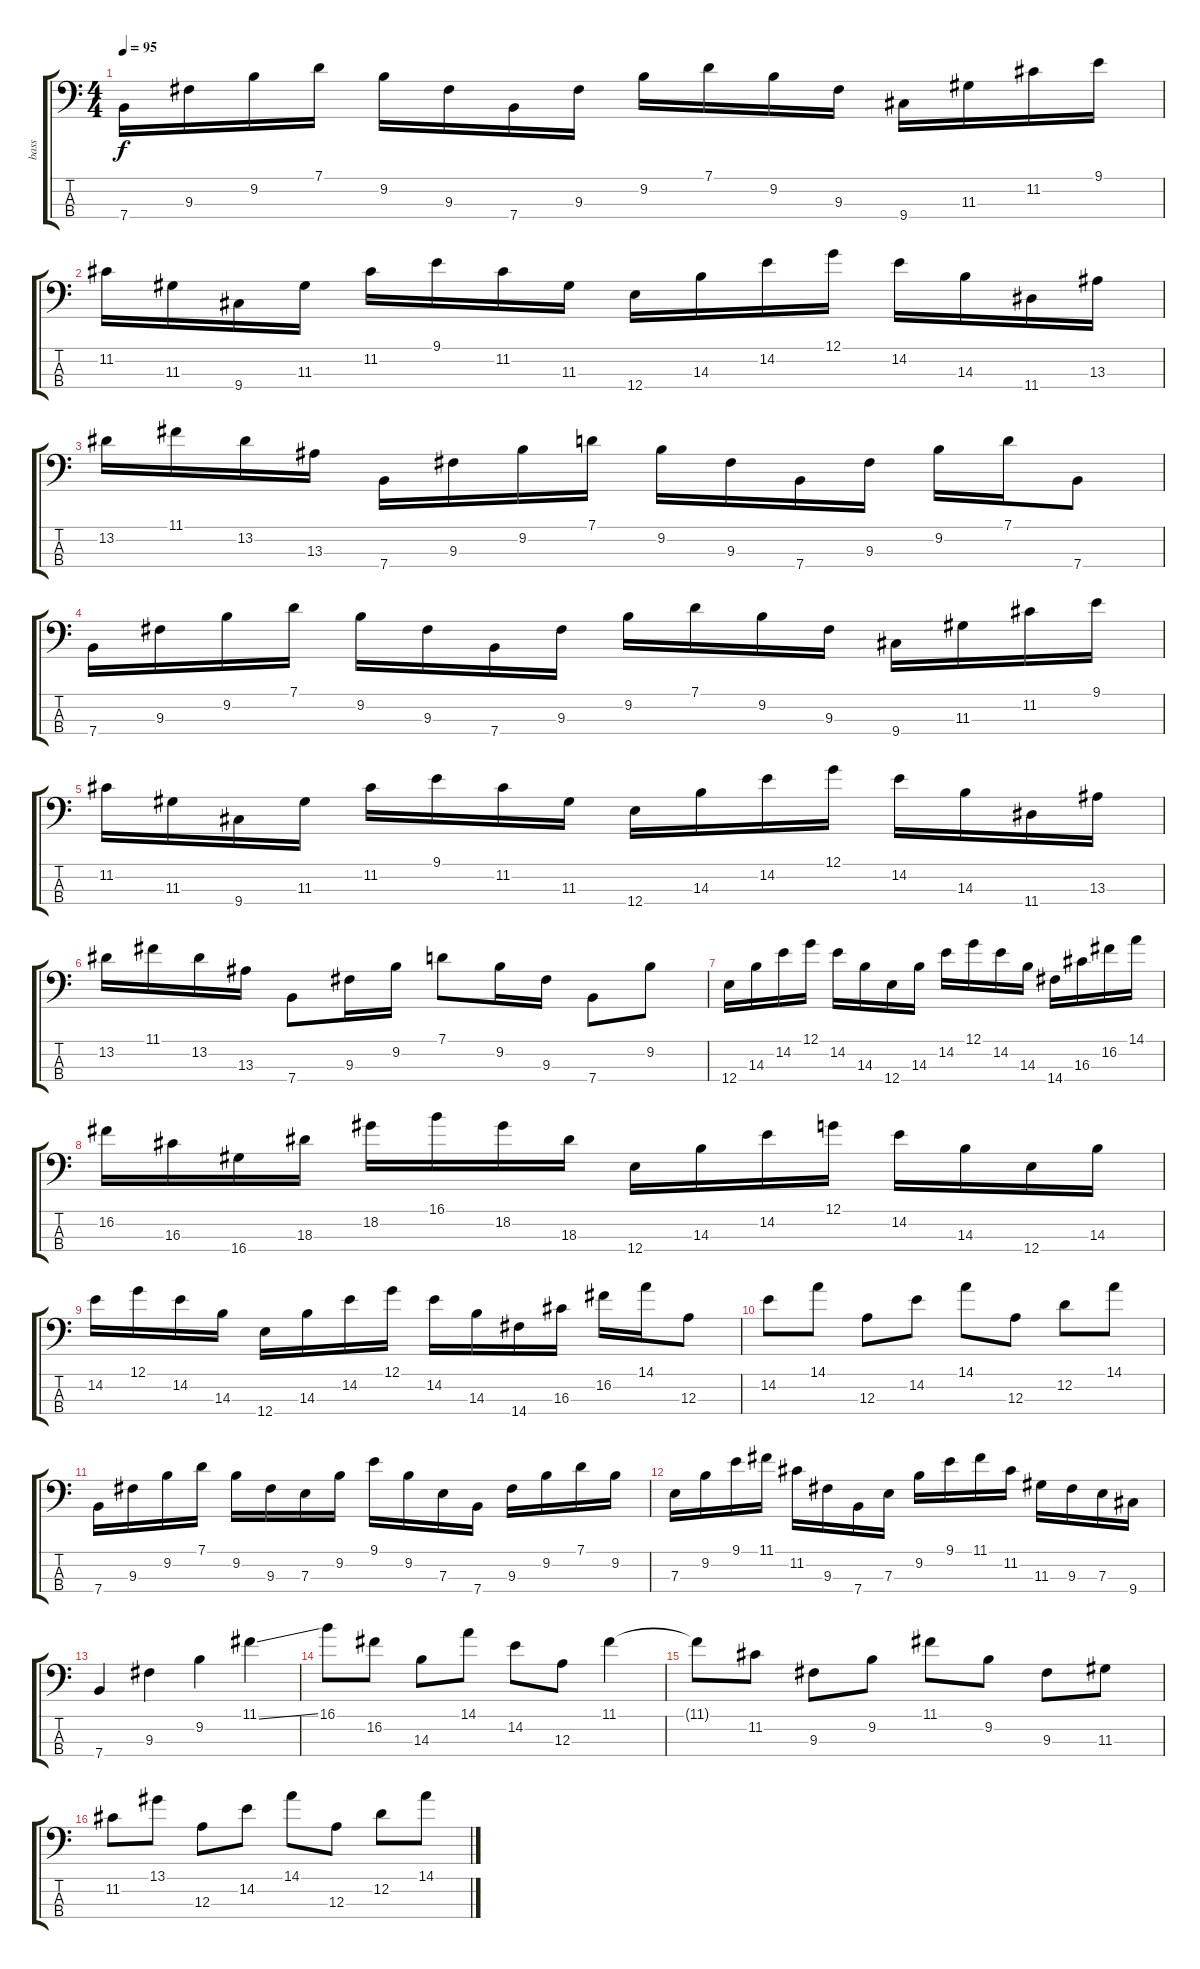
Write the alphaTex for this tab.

\track ("bass" "bass") {instrument electricbassfinger}
\staff {score tabs}
\tuning (G2 D2 A1 E1) {hide}
\ts (4 4)
\tempo 95
\clef f4
\ks c
7.4.16{dy f instrument electricbassfinger} 9.3.16 9.2.16 7.1.16 9.2.16 9.3.16 7.4.16 9.3.16 9.2.16 7.1.16 9.2.16 9.3.16 9.4.16 11.3.16 11.2.16 9.1.16 |
11.2.16 11.3.16 9.4.16 11.3.16 11.2.16 9.1.16 11.2.16 11.3.16 12.4.16 14.3.16 14.2.16 12.1.16 14.2.16 14.3.16 11.4.16 13.3.16 |
13.2.16 11.1.16 13.2.16 13.3.16 7.4.16 9.3.16 9.2.16 7.1.16 9.2.16 9.3.16 7.4.16 9.3.16 9.2.16 7.1.16 7.4.8 |
7.4.16 9.3.16 9.2.16 7.1.16 9.2.16 9.3.16 7.4.16 9.3.16 9.2.16 7.1.16 9.2.16 9.3.16 9.4.16 11.3.16 11.2.16 9.1.16 |
11.2.16 11.3.16 9.4.16 11.3.16 11.2.16 9.1.16 11.2.16 11.3.16 12.4.16 14.3.16 14.2.16 12.1.16 14.2.16 14.3.16 11.4.16 13.3.16 |
13.2.16 11.1.16 13.2.16 13.3.16 7.4.8 9.3.16 9.2.16 7.1.8 9.2.16 9.3.16 7.4.8 9.2.8 |
12.4.16 14.3.16 14.2.16 12.1.16 14.2.16 14.3.16 12.4.16 14.3.16 14.2.16 12.1.16 14.2.16 14.3.16 14.4.16 16.3.16 16.2.16 14.1.16 |
16.2.16 16.3.16 16.4.16 18.3.16 18.2.16 16.1.16 18.2.16 18.3.16 12.4.16 14.3.16 14.2.16 12.1.16 14.2.16 14.3.16 12.4.16 14.3.16 |
14.2.16 12.1.16 14.2.16 14.3.16 12.4.16 14.3.16 14.2.16 12.1.16 14.2.16 14.3.16 14.4.16 16.3.16 16.2.16 14.1.16 12.3.8 |
14.2.8 14.1.8 12.3.8 14.2.8 14.1.8 12.3.8 12.2.8 14.1.8 |
7.4.16 9.3.16 9.2.16 7.1.16 9.2.16 9.3.16 7.3.16 9.2.16 9.1.16 9.2.16 7.3.16 7.4.16 9.3.16 9.2.16 7.1.16 9.2.16 |
7.3.16 9.2.16 9.1.16 11.1.16 11.2.16 9.3.16 7.4.16 7.3.16 9.2.16 9.1.16 11.1.16 11.2.16 11.3.16 9.3.16 7.3.16 9.4.16 |
7.4.4 9.3.4 9.2.4 11.1{ss}.4 |
16.1.8 16.2.8 14.3.8 14.1.8 14.2.8 12.3.8 11.1.4 |
11.1{t}.8 11.2.8 9.3.8 9.2.8 11.1.8 9.2.8 9.3.8 11.3.8 |
11.2.8 13.1.8 12.3.8 14.2.8 14.1.8 12.3.8 12.2.8 14.1.8
